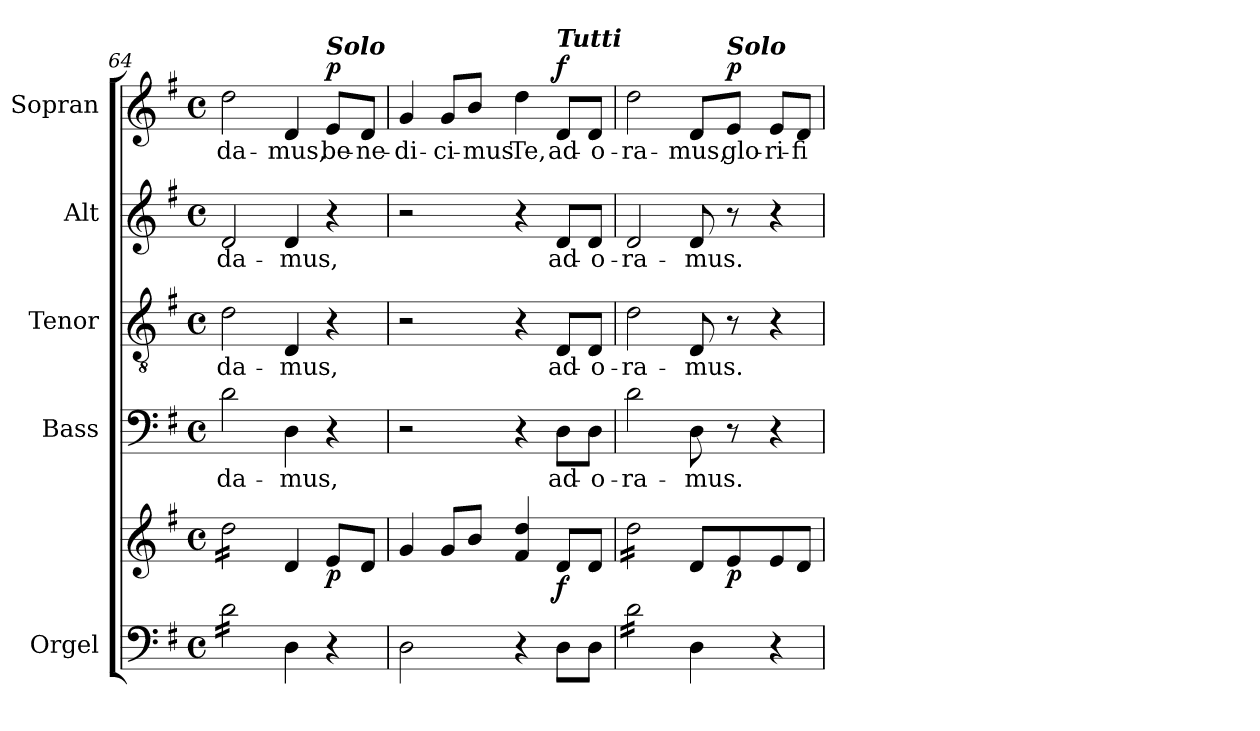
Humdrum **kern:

**kern	**kern	**dynam	**kern	**text	**kern	**text	**kern	**text	**kern	**text	**dynam
*part5	*part5	*part5	*part4	*part4	*part3	*part3	*part2	*part2	*part1	*part1	*part1
*staff6	*staff5	*staff5/6	*staff4	*staff4	*staff3	*staff3	*staff2	*staff2	*staff1	*staff1	*staff1
*I"Orgel	*	*	*I"Bass	*	*I"Tenor	*	*I"Alt	*	*I"Sopran	*	*
*I'Org.	*	*	*I'B.	*	*I'T.	*	*I'A.	*	*I'S.	*	*
*clefF4	*clefG2	*	*clefF4	*	*clefGv2	*	*clefG2	*	*clefG2	*	*
*k[f#]	*k[f#]	*	*k[f#]	*	*k[f#]	*	*k[f#]	*	*k[f#]	*	*
*G:	*G:	*	*G:	*	*G:	*	*G:	*	*G:	*	*
*M4/4	*M4/4	*	*M4/4	*	*M4/4	*	*M4/4	*	*M4/4	*	*
*met(c)	*met(c)	*	*met(c)	*	*met(c)	*	*met(c)	*	*met(c)	*	*
=64	=64	=64	=64	=64	=64	=64	=64	=64	=64	=64	=64
!	!	!	!	!LO:LY:b	!	!LO:LY:b	!	!LO:LY:b	!	!LO:LY:b	!
*tremolo	*	*	*	*	*	*	*	*	*	*	*
*	*tremolo	*	*	*	*	*	*	*	*	*	*
16d\LL	16dd\LL	.	2d\	-da-	2d\	-da-	2d/	-da-	2dd\	-da-	.
16d\	16dd\	.	.	.	.	.	.	.	.	.	.
16d\	16dd\	.	.	.	.	.	.	.	.	.	.
16d\	16dd\	.	.	.	.	.	.	.	.	.	.
16d\	16dd\	.	.	.	.	.	.	.	.	.	.
16d\	16dd\	.	.	.	.	.	.	.	.	.	.
16d\	16dd\	.	.	.	.	.	.	.	.	.	.
16d\JJ	16dd\JJ	.	.	.	.	.	.	.	.	.	.
*	*Xtremolo	*	*	*	*	*	*	*	*	*	*
*Xtremolo	*	*	*	*	*	*	*	*	*	*	*
!	!	!	!	!LO:LY:b	!	!LO:LY:b	!	!LO:LY:b	!	!LO:LY:b	!
4D\	4d/	.	4D\	-mus,	4D/	-mus,	4d/	-mus,	4d/	-mus,	.
!	!	!	!	!	!	!	!	!	!LO:TX:a:Bi:t=Solo	!	!
!	!	!LO:DY:b	!	!	!	!	!	!	!	!LO:LY:b	!LO:DY:a
4r	8e/L	p	4r	.	4r	.	4r	.	8e/L	be-	p
!	!	!	!	!	!	!	!	!	!	!LO:LY:b	!
.	8d/J	.	.	.	.	.	.	.	8d/J	-ne-	.
=65	=65	=65	=65	=65	=65	=65	=65	=65	=65	=65	=65
!	!	!	!	!	!	!	!	!	!	!LO:LY:b	!
2D\	4g/	.	2r	.	2r	.	2r	.	4g/	-di-	.
!	!	!	!	!	!	!	!	!	!	!LO:LY:b	!
.	8g/L	.	.	.	.	.	.	.	8g/L	-ci-	.
!	!	!	!	!	!	!	!	!	!	!LO:LY:b	!
.	8b/J	.	.	.	.	.	.	.	8b/J	-mus	.
!	!	!	!	!	!	!	!	!	!	!LO:LY:b	!
4r	4f#/ 4dd/	.	4r	.	4r	.	4r	.	4dd\	Te,	.
!	!	!	!	!	!	!	!	!	!LO:TX:a:Bi:t=Tutti	!	!
!	!	!LO:DY:b	!	!LO:LY:b	!	!LO:LY:b	!	!LO:LY:b	!	!LO:LY:b	!LO:DY:a
8D\L	8d/L	f	8D\L	ad-	8D/L	ad-	8d/L	ad-	8d/L	ad-	f
!	!	!	!	!LO:LY:b	!	!LO:LY:b	!	!LO:LY:b	!	!LO:LY:b	!
8D\J	8d/J	.	8D\J	-o-	8D/J	-o-	8d/J	-o-	8d/J	-o-	.
=66	=66	=66	=66	=66	=66	=66	=66	=66	=66	=66	=66
!	!	!	!	!LO:LY:b	!	!LO:LY:b	!	!LO:LY:b	!	!LO:LY:b	!
*tremolo	*	*	*	*	*	*	*	*	*	*	*
*	*tremolo	*	*	*	*	*	*	*	*	*	*
16d\LL	16dd\LL	.	2d\	-ra-	2d\	-ra-	2d/	-ra-	2dd\	-ra-	.
16d\	16dd\	.	.	.	.	.	.	.	.	.	.
16d\	16dd\	.	.	.	.	.	.	.	.	.	.
16d\	16dd\	.	.	.	.	.	.	.	.	.	.
16d\	16dd\	.	.	.	.	.	.	.	.	.	.
16d\	16dd\	.	.	.	.	.	.	.	.	.	.
16d\	16dd\	.	.	.	.	.	.	.	.	.	.
16d\JJ	16dd\JJ	.	.	.	.	.	.	.	.	.	.
*	*Xtremolo	*	*	*	*	*	*	*	*	*	*
*Xtremolo	*	*	*	*	*	*	*	*	*	*	*
!	!	!	!	!LO:LY:b	!	!LO:LY:b	!	!LO:LY:b	!	!LO:LY:b	!
4D\	8d/L	.	8D\	-mus.	8D/	-mus.	8d/	-mus.	8d/L	-mus,	.
!	!	!	!	!	!	!	!	!	!LO:TX:a:Bi:t=Solo	!	!
!	!	!LO:DY:b	!	!	!	!	!	!	!	!LO:LY:b	!LO:DY:a
.	8e/	p	8r	.	8r	.	8r	.	8e/J	glo-	p
!	!	!	!	!	!	!	!	!	!	!LO:LY:b	!
4r	8e/	.	4r	.	4r	.	4r	.	8e/L	-ri-	.
!	!	!	!	!	!	!	!	!	!	!LO:LY:b	!
.	8d/J	.	.	.	.	.	.	.	8d/J	-fi-	.
=	=	=	=	=	=	=	=	=	=	=	=
*-	*-	*-	*-	*-	*-	*-	*-	*-	*-	*-	*-
